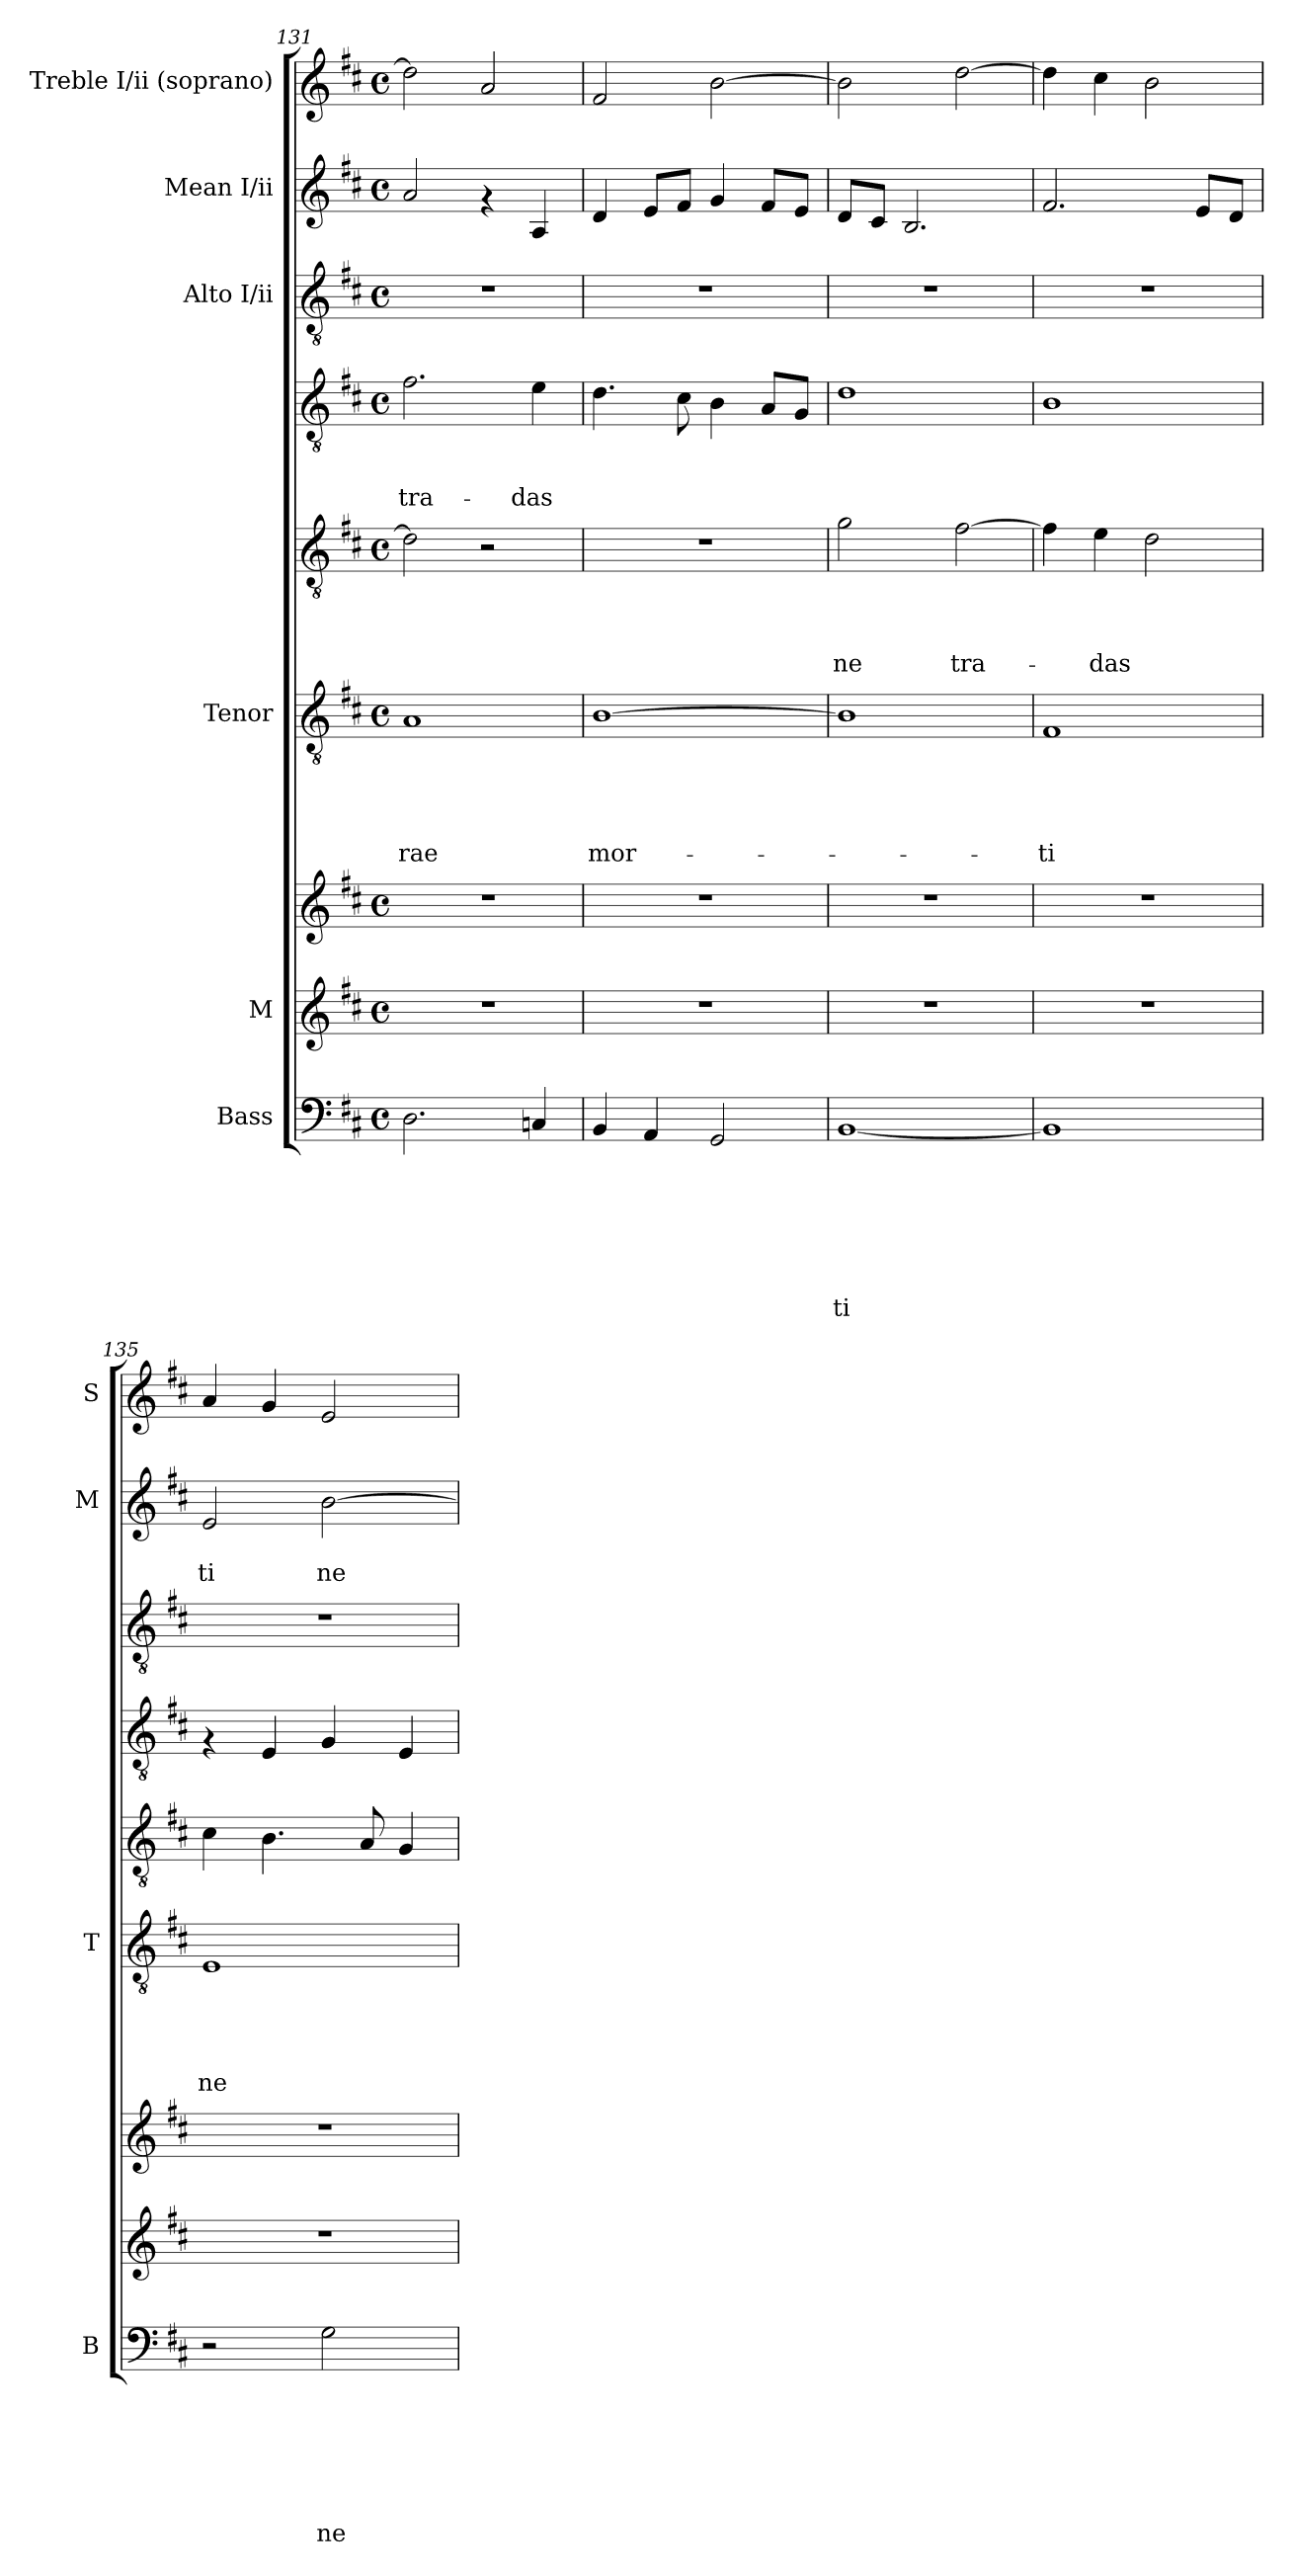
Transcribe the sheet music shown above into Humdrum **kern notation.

**kern	**text	**text	**text	**text	**text	**text	**text	**kern	**kern	**kern	**text	**text	**text	**text	**text	**kern	**text	**text	**text	**text	**kern	**text	**text	**text	**kern	**kern	**text	**text	**kern
*part8	*part8	*part8	*part8	*part8	*part8	*part8	*part8	*part7	*part7	*part6	*part6	*part6	*part6	*part6	*part6	*part5	*part5	*part5	*part5	*part5	*part4	*part4	*part4	*part4	*part3	*part2	*part2	*part2	*part1
*staff9	*staff9	*staff9	*staff9	*staff9	*staff9	*staff9	*staff9	*staff8	*staff7	*staff6	*staff6	*staff6	*staff6	*staff6	*staff6	*staff5	*staff5	*staff5	*staff5	*staff5	*staff4	*staff4	*staff4	*staff4	*staff3	*staff2	*staff2	*staff2	*staff1
*I"Bass	*	*	*	*	*	*	*	*I"M	*	*I"Tenor	*	*	*	*	*	*	*	*	*	*	*	*	*	*	*I"Alto I/ii	*I"Mean I/ii	*	*	*I"Treble I/ii (soprano)
*I'B	*	*	*	*	*	*	*	*	*	*I'T	*	*	*	*	*	*	*	*	*	*	*	*	*	*	*	*I'M	*	*	*I'S
*clefF4	*	*	*	*	*	*	*	*clefG2	*clefG2	*clefGv2	*	*	*	*	*	*clefGv2	*	*	*	*	*clefGv2	*	*	*	*clefGv2	*clefG2	*	*	*clefG2
*k[f#c#]	*	*	*	*	*	*	*	*k[f#c#]	*k[f#c#]	*k[f#c#]	*	*	*	*	*	*k[f#c#]	*	*	*	*	*k[f#c#]	*	*	*	*k[f#c#]	*k[f#c#]	*	*	*k[f#c#]
*D:	*	*	*	*	*	*	*	*D:	*D:	*D:	*	*	*	*	*	*D:	*	*	*	*	*D:	*	*	*	*D:	*D:	*	*	*D:
*M4/4	*	*	*	*	*	*	*	*M4/4	*M4/4	*M4/4	*	*	*	*	*	*M4/4	*	*	*	*	*M4/4	*	*	*	*M4/4	*M4/4	*	*	*M4/4
*met(c)	*	*	*	*	*	*	*	*met(c)	*met(c)	*met(c)	*	*	*	*	*	*met(c)	*	*	*	*	*met(c)	*	*	*	*met(c)	*met(c)	*	*	*met(c)
=131	=131	=131	=131	=131	=131	=131	=131	=131	=131	=131	=131	=131	=131	=131	=131	=131	=131	=131	=131	=131	=131	=131	=131	=131	=131	=131	=131	=131	=131
!	!	!	!	!	!	!	!	!	!	!	!	!	!	!	!LO:LY:b	!	!	!	!	!	!	!	!	!LO:LY:b:rj	!	!	!	!	!
2.D\	.	.	.	.	.	.	.	1r	1r	1A	.	.	.	.	-rae	2d\]	.	.	.	.	2.f#\	.	.	tra-	1r	2a/	.	.	2dd\]
.	.	.	.	.	.	.	.	.	.	.	.	.	.	.	.	2r	.	.	.	.	.	.	.	.	.	4rf	.	.	2a/
!	!	!	!	!	!	!	!	!	!	!	!	!	!	!	!	!	!	!	!	!	!	!	!	!LO:LY:b:rj	!	!	!	!	!
4Cn/	.	.	.	.	.	.	.	.	.	.	.	.	.	.	.	.	.	.	.	.	4e\	.	.	-das	.	4A/	.	.	.
=132	=132	=132	=132	=132	=132	=132	=132	=132	=132	=132	=132	=132	=132	=132	=132	=132	=132	=132	=132	=132	=132	=132	=132	=132	=132	=132	=132	=132	=132
!	!	!	!	!	!	!	!	!	!	!	!	!	!	!	!LO:LY:b	!	!	!	!	!	!	!	!	!	!	!	!	!	!
4BB/	.	.	.	.	.	.	.	1r	1r	[>1B	.	.	.	.	mor-	1r	.	.	.	.	4.d\	.	.	.	1r	4d/	.	.	2f#/
4AA/	.	.	.	.	.	.	.	.	.	.	.	.	.	.	.	.	.	.	.	.	.	.	.	.	.	8e/L	.	.	.
.	.	.	.	.	.	.	.	.	.	.	.	.	.	.	.	.	.	.	.	.	8c#\	.	.	.	.	8f#/J	.	.	.
2GG/	.	.	.	.	.	.	.	.	.	.	.	.	.	.	.	.	.	.	.	.	4B\	.	.	.	.	4g/	.	.	[>2b\
.	.	.	.	.	.	.	.	.	.	.	.	.	.	.	.	.	.	.	.	.	8A/L	.	.	.	.	8f#/L	.	.	.
.	.	.	.	.	.	.	.	.	.	.	.	.	.	.	.	.	.	.	.	.	8G/J	.	.	.	.	8e/J	.	.	.
=133	=133	=133	=133	=133	=133	=133	=133	=133	=133	=133	=133	=133	=133	=133	=133	=133	=133	=133	=133	=133	=133	=133	=133	=133	=133	=133	=133	=133	=133
!	!	!	!	!	!	!	!LO:LY:b	!	!	!	!	!	!	!	!	!	!	!	!	!LO:LY:b	!	!	!	!	!	!	!	!	!
[<1BB	.	.	.	.	.	.	-ti	1r	1r	1B]	.	.	.	.	.	2g\	.	.	.	ne	1d	.	.	.	1r	8d/L	.	.	2b\]
.	.	.	.	.	.	.	.	.	.	.	.	.	.	.	.	.	.	.	.	.	.	.	.	.	.	8c#/J	.	.	.
.	.	.	.	.	.	.	.	.	.	.	.	.	.	.	.	.	.	.	.	.	.	.	.	.	.	2.B/	.	.	.
!	!	!	!	!	!	!	!	!	!	!	!	!	!	!	!	!	!	!	!	!LO:LY:b	!	!	!	!	!	!	!	!	!
.	.	.	.	.	.	.	.	.	.	.	.	.	.	.	.	[>2f#\	.	.	.	tra-	.	.	.	.	.	.	.	.	[>2dd\
=134	=134	=134	=134	=134	=134	=134	=134	=134	=134	=134	=134	=134	=134	=134	=134	=134	=134	=134	=134	=134	=134	=134	=134	=134	=134	=134	=134	=134	=134
!	!	!	!	!	!	!	!	!	!	!	!	!	!	!	!LO:LY:b	!	!	!	!	!	!	!	!	!	!	!	!	!	!
1BB]	.	.	.	.	.	.	.	1r	1r	1F#	.	.	.	.	-ti	4f#\]	.	.	.	.	1B	.	.	.	1r	2.f#/	.	.	4dd\]
!	!	!	!	!	!	!	!	!	!	!	!	!	!	!	!	!	!	!	!	!LO:LY:b	!	!	!	!	!	!	!	!	!
.	.	.	.	.	.	.	.	.	.	.	.	.	.	.	.	4e\	.	.	.	-das	.	.	.	.	.	.	.	.	4cc#\
.	.	.	.	.	.	.	.	.	.	.	.	.	.	.	.	2d\	.	.	.	.	.	.	.	.	.	.	.	.	2b\
.	.	.	.	.	.	.	.	.	.	.	.	.	.	.	.	.	.	.	.	.	.	.	.	.	.	8e/L	.	.	.
.	.	.	.	.	.	.	.	.	.	.	.	.	.	.	.	.	.	.	.	.	.	.	.	.	.	8d/J	.	.	.
=135	=135	=135	=135	=135	=135	=135	=135	=135	=135	=135	=135	=135	=135	=135	=135	=135	=135	=135	=135	=135	=135	=135	=135	=135	=135	=135	=135	=135	=135
!	!	!	!	!	!	!	!	!	!	!	!	!	!	!	!LO:LY:b	!	!	!	!	!	!	!	!	!	!	!	!	!LO:LY:b	!
2r	.	.	.	.	.	.	.	1r	1r	1E	.	.	.	.	ne	4c#\	.	.	.	.	4rF	.	.	.	1r	2e/	.	-ti	4a/
.	.	.	.	.	.	.	.	.	.	.	.	.	.	.	.	4.B\	.	.	.	.	4E/	.	.	.	.	.	.	.	4g/
!	!	!	!	!	!	!	!LO:LY:b	!	!	!	!	!	!	!	!	!	!	!	!	!	!	!	!	!	!	!	!	!LO:LY:b	!
2G\	.	.	.	.	.	.	ne	.	.	.	.	.	.	.	.	.	.	.	.	.	4G/	.	.	.	.	[<2b\	.	ne	2e/
.	.	.	.	.	.	.	.	.	.	.	.	.	.	.	.	8A/	.	.	.	.	.	.	.	.	.	.	.	.	.
.	.	.	.	.	.	.	.	.	.	.	.	.	.	.	.	4G/	.	.	.	.	4E/	.	.	.	.	.	.	.	.
=	=	=	=	=	=	=	=	=	=	=	=	=	=	=	=	=	=	=	=	=	=	=	=	=	=	=	=	=	=
*-	*-	*-	*-	*-	*-	*-	*-	*-	*-	*-	*-	*-	*-	*-	*-	*-	*-	*-	*-	*-	*-	*-	*-	*-	*-	*-	*-	*-	*-
